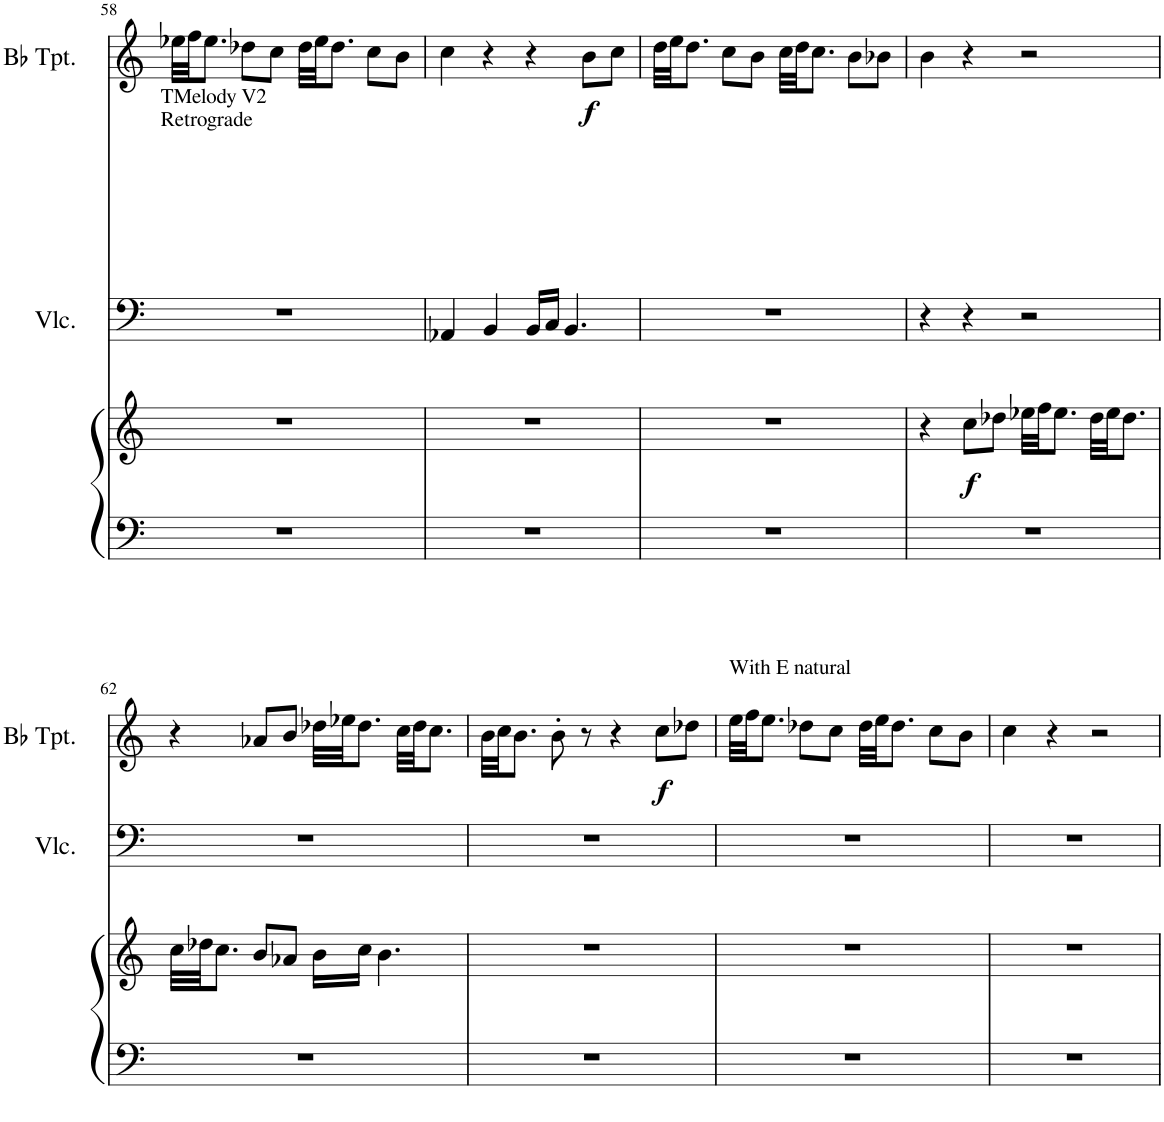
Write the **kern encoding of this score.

**kern	**kern	**dynam	**kern	**kern	**dynam
*part3	*part3	*part3	*part2	*part1	*part1
*staff4	*staff3	*staff3/4	*staff2	*staff1	*staff1
*I"Piano	*	*	*I"Violoncello	*I"Bb Trumpet	*
*I'Pno	*	*	*I'Vlc.	*I'Bb Tpt.	*
!!LO:PB:g=z
*clefF4	*clefG2	*	*clefF4	*clefG2	*
*	*	*	*	*ITrd1c2	*
*k[]	*k[]	*	*k[]	*k[]	*
*M4/4	*M4/4	*	*M4/4	*M4/4	*
=58	=58	=58	=58	=58	=58
!	!	!	!LO:TX:a:t=TMelody V2	!	!
!	!	!	!LO:TX:a:t=Retrograde	!	!
1r	1r	.	1r	32ee-X\LLL	.
.	.	.	.	32ff\JJ	.
.	.	.	.	8.ee-\J	.
.	.	.	.	8dd-X\L	.
.	.	.	.	8cc\J	.
.	.	.	.	32dd-\LLL	.
.	.	.	.	32ee-\JJ	.
.	.	.	.	8.dd-\J	.
.	.	.	.	8cc\L	.
.	.	.	.	8b\J	.
=59	=59	=59	=59	=59	=59
1r	1r	.	4AA-X/	4cc\	.
.	.	.	4BB/	4r	.
.	.	.	16BB/LL	4r	.
.	.	.	16C/JJ	.	.
.	.	.	4.BB/	.	.
!	!	!	!	!	!LO:DY:b
.	.	.	.	8b\L	f
.	.	.	.	8cc\J	.
=60	=60	=60	=60	=60	=60
1r	1r	.	1r	32dd\LLL	.
.	.	.	.	32ee\JJ	.
.	.	.	.	8.dd\J	.
.	.	.	.	8cc\L	.
.	.	.	.	8b\J	.
.	.	.	.	32cc\LLL	.
.	.	.	.	32dd\JJ	.
.	.	.	.	8.cc\J	.
.	.	.	.	8b\L	.
.	.	.	.	8b-X\J	.
=61	=61	=61	=61	=61	=61
1r	4r	.	4r	4b\	.
!	!	!LO:DY:b	!	!	!
.	8cc\L	f	4r	4r	.
.	8dd-X\J	.	.	.	.
.	32ee-X\LLL	.	2r	2r	.
.	32ff\JJ	.	.	.	.
.	8.ee-\J	.	.	.	.
.	32dd-\LLL	.	.	.	.
.	32ee-\JJ	.	.	.	.
.	8.dd-\J	.	.	.	.
!!LO:LB:g=z
=62	=62	=62	=62	=62	=62
1r	32cc\LLL	.	1r	4r	.
.	32dd-X\JJ	.	.	.	.
.	8.cc\J	.	.	.	.
.	8b/L	.	.	8a-X/L	.
.	8a-X/J	.	.	8b/J	.
.	16b\LL	.	.	32dd-X\LLL	.
.	.	.	.	32ee-X\JJ	.
.	16cc\JJ	.	.	8.dd-\J	.
.	4.b\	.	.	.	.
.	.	.	.	32cc\LLL	.
.	.	.	.	32dd-\JJ	.
.	.	.	.	8.cc\J	.
=63	=63	=63	=63	=63	=63
1r	1r	.	1r	32b\LLL	.
.	.	.	.	32cc\JJ	.
.	.	.	.	8.b\J	.
.	.	.	.	8b'\	.
.	.	.	.	8r	.
.	.	.	.	4r	.
!	!	!	!	!	!LO:DY:b
.	.	.	.	8cc\L	f
.	.	.	.	8dd-X\J	.
=64	=64	=64	=64	=64	=64
!	!	!	!	!LO:TX:a:t=With E natural	!
1r	1r	.	1r	32ee\LLL	.
.	.	.	.	32ff\JJ	.
.	.	.	.	8.ee\J	.
.	.	.	.	8dd-X\L	.
.	.	.	.	8cc\J	.
.	.	.	.	32dd-\LLL	.
.	.	.	.	32ee\JJ	.
.	.	.	.	8.dd-\J	.
.	.	.	.	8cc\L	.
.	.	.	.	8b\J	.
=65	=65	=65	=65	=65	=65
1r	1r	.	1r	4cc\	.
.	.	.	.	4r	.
.	.	.	.	2r	.
=	=	=	=	=	=
*-	*-	*-	*-	*-	*-
